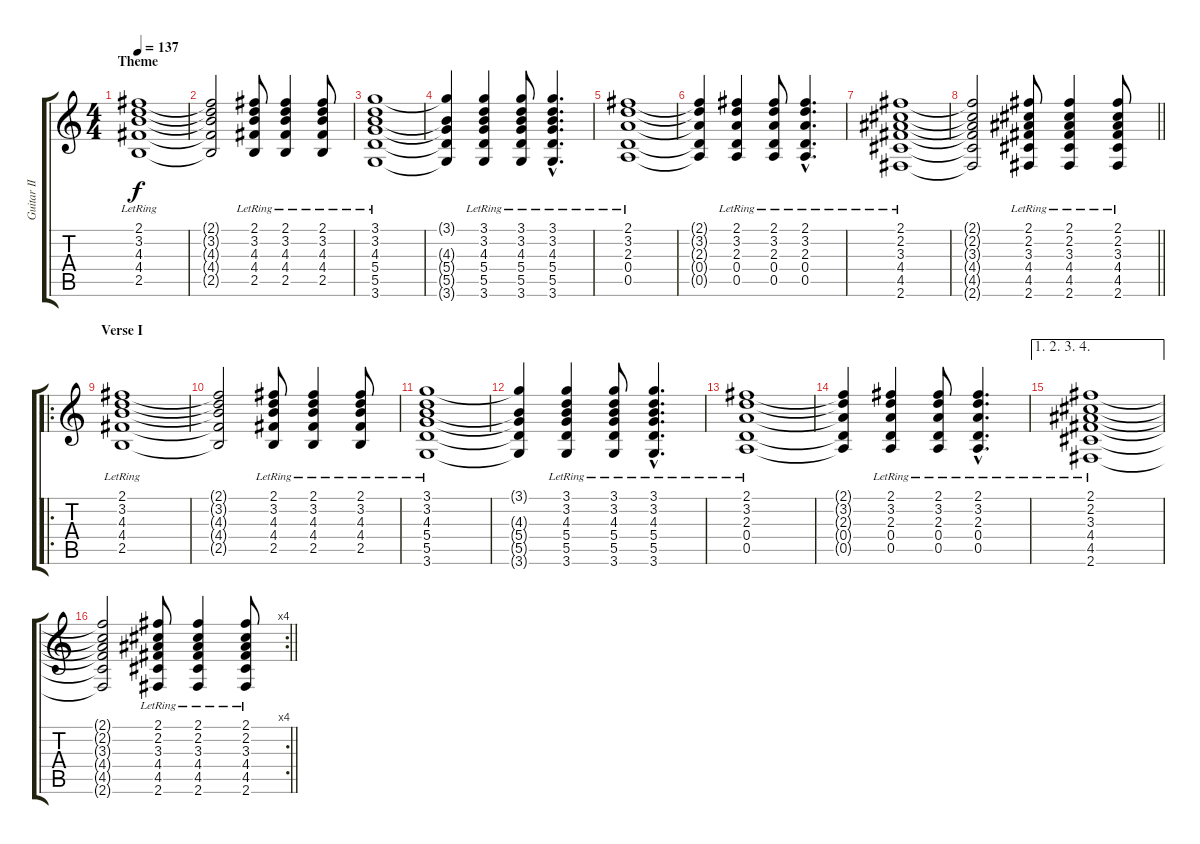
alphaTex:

\track ("Guitar II" "Guitar II") {instrument electricguitarclean}
\staff {score tabs}
\tuning (E4 B3 G3 D3 A2 E2) {hide}
\ts (4 4)
\section ("" "Theme")
\tempo 137
\clef g2
\ks c
(2.1{lr} 3.2{lr} 4.3{lr} 4.4{lr} 2.5{lr}).1{dy f instrument electricguitarclean} |
(2.1{t} 3.2{t} 4.3{t} 4.4{t} 2.5{t}).2 (2.1{lr} 3.2{lr} 4.3{lr} 4.4{lr} 2.5{lr}).8 (2.1{lr} 3.2{lr} 4.3{lr} 4.4{lr} 2.5{lr}).4 (2.1{lr} 3.2{lr} 4.3{lr} 4.4{lr} 2.5{lr}).8 |
(3.1{lr} 3.2{lr} 4.3{lr} 5.4{lr} 5.5{lr} 3.6{lr}).1 |
(3.1{t} 4.3{t} 5.4{t} 5.5{t} 3.6{t}).4 (3.1{lr} 3.2{lr} 4.3{lr} 5.4{lr} 5.5{lr} 3.6{lr}).4 (3.1{lr} 3.2{lr} 4.3{lr} 5.4{lr} 5.5{lr} 3.6{lr}).8 (3.1{hac lr} 3.2{hac lr} 4.3{hac lr} 5.4{hac lr} 5.5{hac lr} 3.6{hac lr}).4{d} |
(2.1{lr} 3.2{lr} 2.3{lr} 0.4{lr} 0.5{lr}).1 |
(2.1{t} 3.2{t} 2.3{t} 0.4{t} 0.5{t}).4 (2.1{lr} 3.2{lr} 2.3{lr} 0.4{lr} 0.5{lr}).4 (2.1{lr} 3.2{lr} 2.3{lr} 0.4{lr} 0.5{lr}).8 (2.1{hac lr} 3.2{hac lr} 2.3{hac lr} 0.4{hac lr} 0.5{hac lr}).4{d} |
(2.1{lr} 2.2{lr} 3.3{lr} 4.4{lr} 4.5{lr} 2.6{lr}).1 |
\barLineRight lightlight
(2.1{t} 2.2{t} 3.3{t} 4.4{t} 4.5{t} 2.6{t}).2 (2.1{lr} 2.2{lr} 3.3{lr} 4.4{lr} 4.5{lr} 2.6{lr}).8 (2.1{lr} 2.2{lr} 3.3{lr} 4.4{lr} 4.5{lr} 2.6{lr}).4 (2.1{lr} 2.2{lr} 3.3{lr} 4.4{lr} 4.5{lr} 2.6{lr}).8 |
\ro
\section ("" "Verse I")
(2.1{lr} 3.2{lr} 4.3{lr} 4.4{lr} 2.5{lr}).1 |
(2.1{t} 3.2{t} 4.3{t} 4.4{t} 2.5{t}).2 (2.1{lr} 3.2{lr} 4.3{lr} 4.4{lr} 2.5{lr}).8 (2.1{lr} 3.2{lr} 4.3{lr} 4.4{lr} 2.5{lr}).4 (2.1{lr} 3.2{lr} 4.3{lr} 4.4{lr} 2.5{lr}).8 |
(3.1{lr} 3.2{lr} 4.3{lr} 5.4{lr} 5.5{lr} 3.6{lr}).1 |
(3.1{t} 4.3{t} 5.4{t} 5.5{t} 3.6{t}).4 (3.1{lr} 3.2{lr} 4.3{lr} 5.4{lr} 5.5{lr} 3.6{lr}).4 (3.1{lr} 3.2{lr} 4.3{lr} 5.4{lr} 5.5{lr} 3.6{lr}).8 (3.1{hac lr} 3.2{hac lr} 4.3{hac lr} 5.4{hac lr} 5.5{hac lr} 3.6{hac lr}).4{d} |
(2.1{lr} 3.2{lr} 2.3{lr} 0.4{lr} 0.5{lr}).1 |
(2.1{t} 3.2{t} 2.3{t} 0.4{t} 0.5{t}).4 (2.1{lr} 3.2{lr} 2.3{lr} 0.4{lr} 0.5{lr}).4 (2.1{lr} 3.2{lr} 2.3{lr} 0.4{lr} 0.5{lr}).8 (2.1{hac lr} 3.2{hac lr} 2.3{hac lr} 0.4{hac lr} 0.5{hac lr}).4{d} |
\ae (1 2 3 4)
(2.1{lr} 2.2{lr} 3.3{lr} 4.4{lr} 4.5{lr} 2.6{lr}).1 |
\rc 4
\barLineRight lightlight
(2.1{t} 2.2{t} 3.3{t} 4.4{t} 4.5{t} 2.6{t}).2 (2.1{lr} 2.2{lr} 3.3{lr} 4.4{lr} 4.5{lr} 2.6{lr}).8 (2.1{lr} 2.2{lr} 3.3{lr} 4.4{lr} 4.5{lr} 2.6{lr}).4 (2.1{lr} 2.2{lr} 3.3{lr} 4.4{lr} 4.5{lr} 2.6{lr}).8
